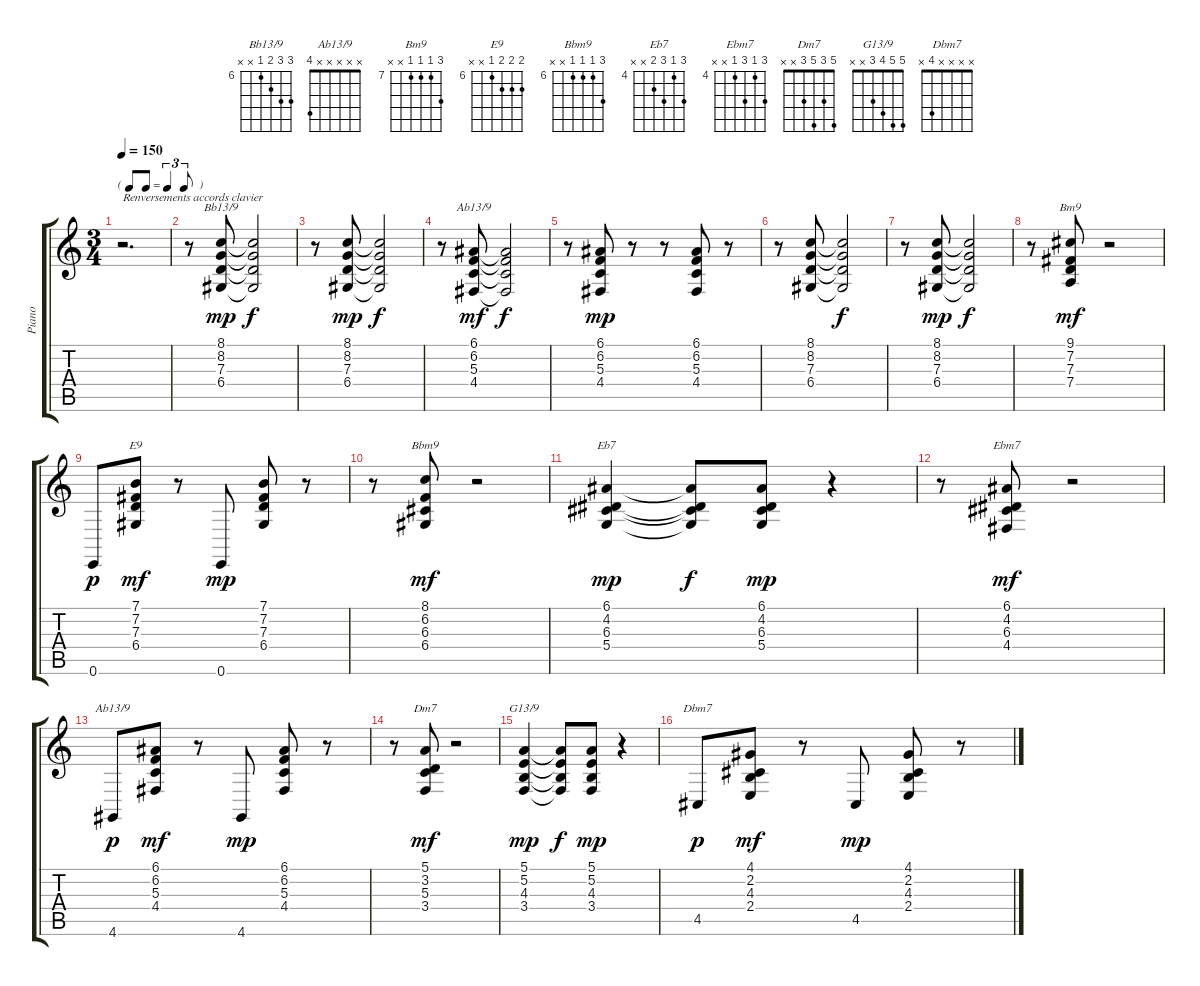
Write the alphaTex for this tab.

\track ("Piano" "Piano") {instrument acousticgrandpiano}
\staff {score tabs}
\tuning (E4 B3 G3 D3 A2 E2) {hide}
\chord ("Bb13/9" 8 8 7 6 x x) {firstfret 6}
\chord ("Ab13/9" 6 6 5 4 x x) {firstfret 4}
\chord ("Bm9" 9 7 7 7 x x) {firstfret 7}
\chord ("E9" 7 7 7 6 x x) {firstfret 6}
\chord ("Bbm9" 8 6 6 6 x x) {firstfret 6}
\chord ("Eb7" 6 4 6 5 x x) {firstfret 4}
\chord ("Ebm7" 6 4 6 4 x x) {firstfret 4}
\chord ("Ab13/9" x x x x x 4)
\chord ("Dm7" 5 3 5 3 x x)
\chord ("G13/9" 5 5 4 3 x x)
\chord ("Dbm7" x x x x 4 x)
\ts (3 4)
\tf triplet8th
\tempo 150
\clef g2
\ks c
r.2{d txt "Renversements accords clavier" dy mp instrument acousticgrandpiano} |
r.8 (8.1 8.2 7.3 6.4).8{ch "Bb13/9"} (8.1{t} 8.2{t} 7.3{t} 6.4{t}).2{dy f} |
r.8 (8.1 8.2 7.3 6.4).8{dy mp} (8.1{t} 8.2{t} 7.3{t} 6.4{t}).2{dy f} |
r.8 (6.1 6.2 5.3 4.4).8{ch "Ab13/9" dy mf} (6.1{t} 6.2{t} 5.3{t} 4.4{t}).2{dy f} |
r.8 (6.1 6.2 5.3 4.4).8{dy mp} r.8 r.8 (6.1 6.2 5.3 4.4).8 r.8 |
r.8 (8.1 8.2 7.3 6.4).8 (8.1{t} 8.2{t} 7.3{t} 6.4{t}).2{dy f} |
r.8 (8.1 8.2 7.3 6.4).8{dy mp} (8.1{t} 8.2{t} 7.3{t} 6.4{t}).2{dy f} |
r.8 (9.1 7.2 7.3 7.4).8{ch "Bm9" dy mf} r.2 |
0.6.8{dy p} (7.1 7.2 7.3 6.4).8{ch "E9" dy mf} r.8 0.6.8{dy mp} (7.1 7.2 7.3 6.4).8 r.8 |
r.8 (8.1 6.2 6.3 6.4).8{ch "Bbm9" dy mf} r.2 |
(6.1 4.2 6.3 5.4).4{ch "Eb7" dy mp} (6.1{t} 4.2{t} 6.3{t} 5.4{t}).8{dy f} (6.1 4.2 6.3 5.4).8{dy mp} r.4 |
r.8 (6.1 4.2 6.3 4.4).8{ch "Ebm7" dy mf} r.2 |
4.6.8{ch "Ab13/9" dy p} (6.1 6.2 5.3 4.4).8{dy mf} r.8 4.6.8{dy mp} (6.1 6.2 5.3 4.4).8 r.8 |
r.8 (5.1 3.2 5.3 3.4).8{ch "Dm7" dy mf} r.2 |
(5.1 5.2 4.3 3.4).4{ch "G13/9" dy mp} (5.1{t} 5.2{t} 4.3{t} 3.4{t}).8{dy f} (5.1 5.2 4.3 3.4).8{dy mp} r.4 |
4.5.8{ch "Dbm7" dy p} (4.1 2.2 4.3 2.4).8{dy mf} r.8 4.5.8{dy mp} (4.1 2.2 4.3 2.4).8 r.8
